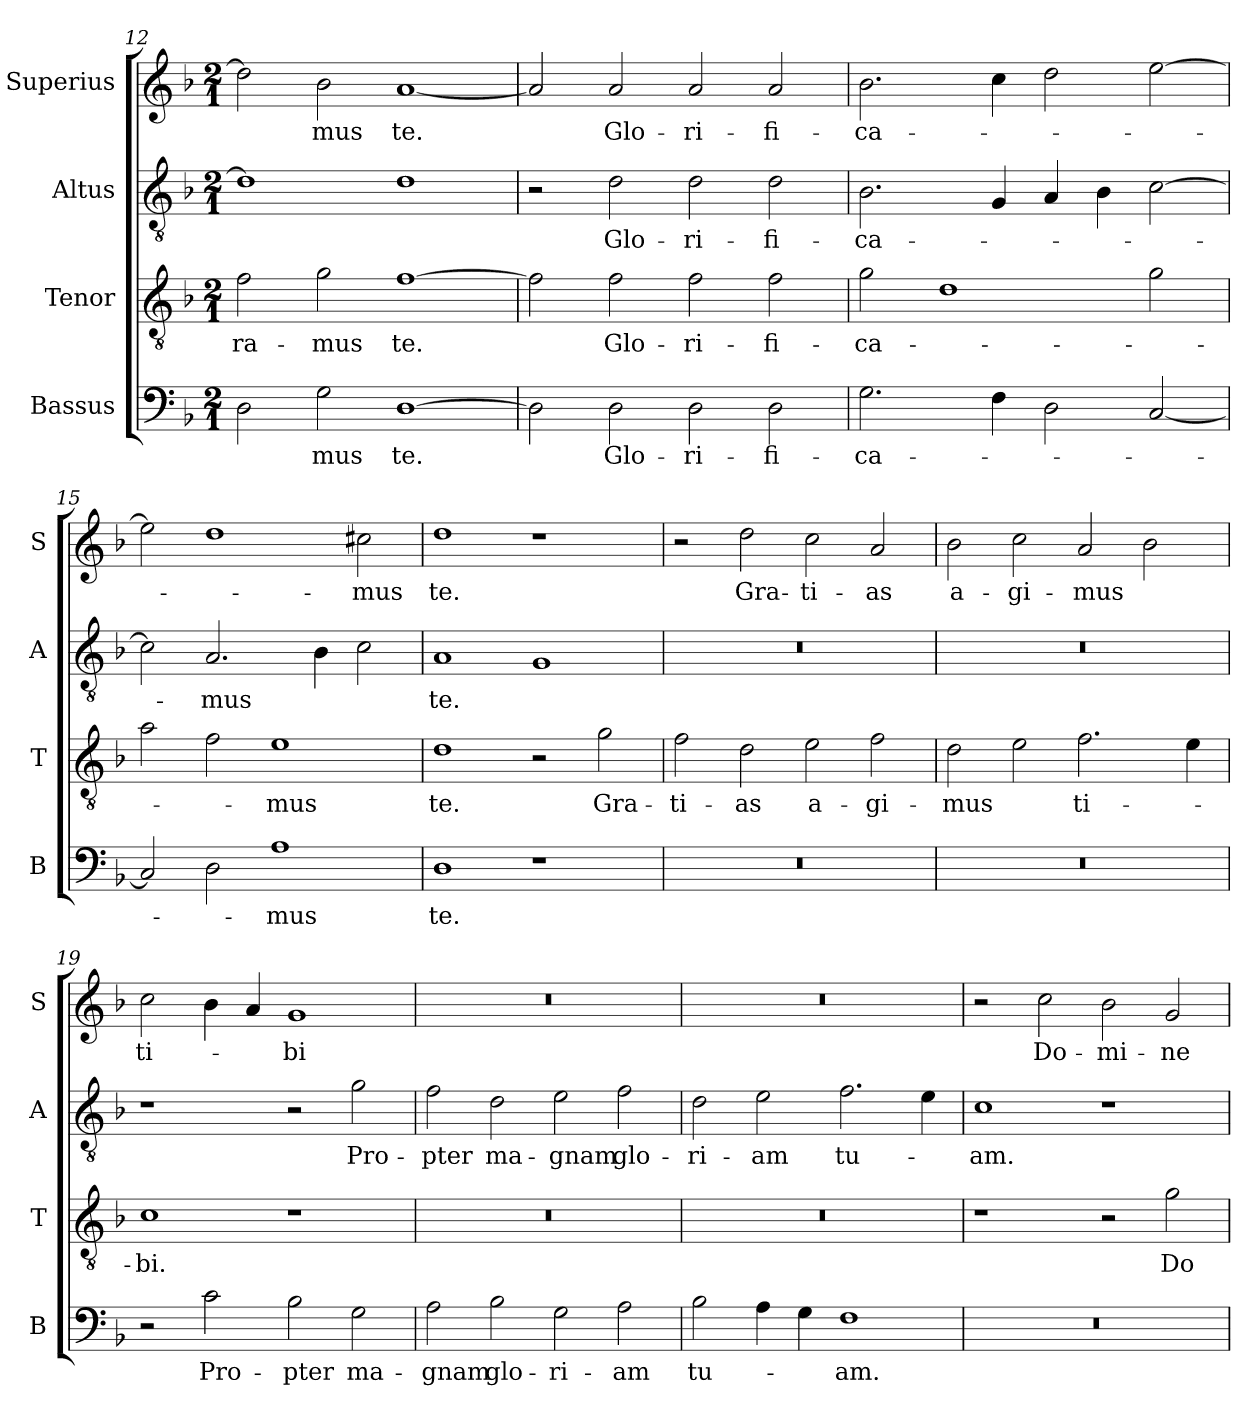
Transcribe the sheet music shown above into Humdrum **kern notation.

**kern	**text	**kern	**text	**kern	**text	**kern	**text
*part4	*part4	*part3	*part3	*part2	*part2	*part1	*part1
*staff4	*staff4	*staff3	*staff3	*staff2	*staff2	*staff1	*staff1
*I"Bassus	*	*I"Tenor	*	*I"Altus	*	*I"Superius	*
*I'B	*	*I'T	*	*I'A	*	*I'S	*
*clefF4	*	*clefGv2	*	*clefGv2	*	*clefG2	*
*k[b-]	*	*k[b-]	*	*k[b-]	*	*k[b-]	*
*M2/1	*	*M2/1	*	*M2/1	*	*M2/1	*
=12	=12	=12	=12	=12	=12	=12	=12
2D	.	2f	-ra-	1d]	.	2dd]	.
2G	-mus	2g	-mus	.	.	2b-	-mus
[1D	te.	[1f	te.	1d	.	[1a	te.
=13	=13	=13	=13	=13	=13	=13	=13
2D]	.	2f]	.	2r	.	2a]	.
2D	Glo-	2f	Glo-	2d	Glo-	2a	Glo-
2D	-ri-	2f	-ri-	2d	-ri-	2a	-ri-
2D	-fi-	2f	-fi-	2d	-fi-	2a	-fi-
=14	=14	=14	=14	=14	=14	=14	=14
2.G	-ca-	2g	-ca-	2.B-	-ca-	2.b-	-ca-
.	.	1d	.	.	.	.	.
4F	.	.	.	4G	.	4cc	.
2D	.	.	.	4A	.	2dd	.
.	.	.	.	4B-	.	.	.
[2C	.	2g	.	[2c	.	[2ee	.
=15	=15	=15	=15	=15	=15	=15	=15
2C]	.	2a	.	2c]	.	2ee]	.
2D	.	2f	.	2.A	-mus	1dd	.
1A	-mus	1e	-mus	.	.	.	.
.	.	.	.	4B-	.	.	.
.	.	.	.	2c	.	2cc#X	-mus
=16	=16	=16	=16	=16	=16	=16	=16
1D	te.	1d	te.	1A	te.	1dd	te.
1r	.	2r	.	1G	.	1r	.
.	.	2g	Gra-	.	.	.	.
=17	=17	=17	=17	=17	=17	=17	=17
0r	.	2f	-ti-	0r	.	2r	.
.	.	2d	-as	.	.	2dd	Gra-
.	.	2e	a-	.	.	2cc	-ti-
.	.	2f	-gi-	.	.	2a	-as
=18	=18	=18	=18	=18	=18	=18	=18
0r	.	2d	-mus	0r	.	2b-	a-
.	.	2e	.	.	.	2cc	-gi-
.	.	2.f	ti-	.	.	2a	-mus
.	.	.	.	.	.	2b-	.
.	.	4e	.	.	.	.	.
=19	=19	=19	=19	=19	=19	=19	=19
2r	.	1c	-bi.	1r	.	2cc	ti-
2c	Pro-	.	.	.	.	4b-	.
.	.	.	.	.	.	4a	.
2B-	-pter	1r	.	2r	.	1g	-bi
2G	ma-	.	.	2g	Pro-	.	.
=20	=20	=20	=20	=20	=20	=20	=20
2A	-gnam	0r	.	2f	-pter	0r	.
2B-	glo-	.	.	2d	ma-	.	.
2G	-ri-	.	.	2e	-gnam	.	.
2A	-am	.	.	2f	glo-	.	.
=21	=21	=21	=21	=21	=21	=21	=21
2B-	tu-	0r	.	2d	-ri-	0r	.
4A	.	.	.	2e	-am	.	.
4G	.	.	.	.	.	.	.
1F	-am.	.	.	2.f	tu-	.	.
.	.	.	.	4e	.	.	.
=22	=22	=22	=22	=22	=22	=22	=22
0r	.	1r	.	1c	-am.	2r	.
.	.	.	.	.	.	2cc	Do-
.	.	2r	.	1r	.	2b-	-mi-
.	.	2g	Do-	.	.	2g	-ne
=	=	=	=	=	=	=	=
*-	*-	*-	*-	*-	*-	*-	*-
